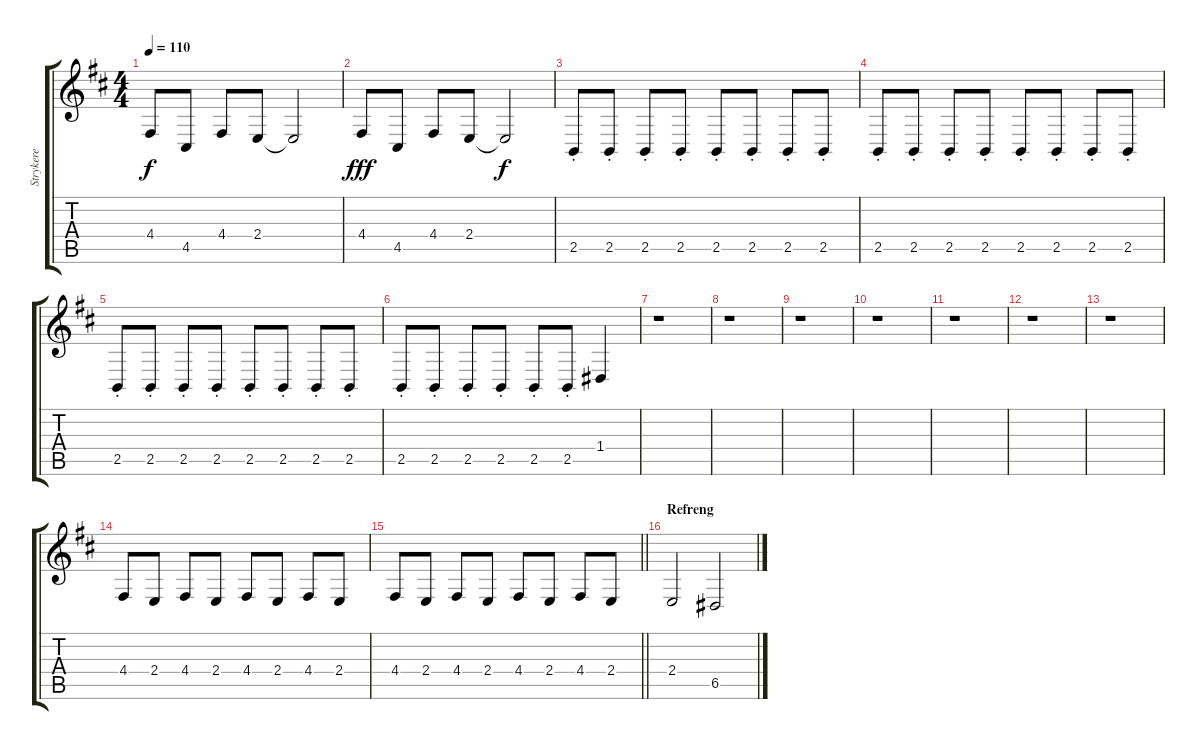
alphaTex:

\track ("Strykere" "Strykere") {instrument stringensemble2}
\staff {score tabs}
\tuning (E4 B3 G3 D3 A2 E2) {hide}
\ts (4 4)
\tempo 110
\clef g2
\ks d
4.4.8{dy f} 4.5.8 4.4.8 2.4.8 2.4{t}.2 |
4.4.8{dy fff} 4.5.8 4.4.8 2.4.8 2.4{t}.2{dy f} |
2.5{st}.8 2.5{st}.8 2.5{st}.8 2.5{st}.8 2.5{st}.8 2.5{st}.8 2.5{st}.8 2.5{st}.8 |
2.5{st}.8 2.5{st}.8 2.5{st}.8 2.5{st}.8 2.5{st}.8 2.5{st}.8 2.5{st}.8 2.5{st}.8 |
2.5{st}.8 2.5{st}.8 2.5{st}.8 2.5{st}.8 2.5{st}.8 2.5{st}.8 2.5{st}.8 2.5{st}.8 |
2.5{st}.8 2.5{st}.8 2.5{st}.8 2.5{st}.8 2.5{st}.8 2.5{st}.8 1.4.4 |
r.1 |
r.1 |
r.1 |
r.1 |
r.1 |
r.1 |
r.1 |
4.4.8{volume 13} 2.4.8 4.4.8 2.4.8 4.4.8 2.4.8 4.4.8 2.4.8 |
\barLineRight lightlight
4.4.8 2.4.8 4.4.8 2.4.8 4.4.8 2.4.8 4.4.8 2.4.8 |
\section ("" "Refreng")
2.4.2 6.5.2
